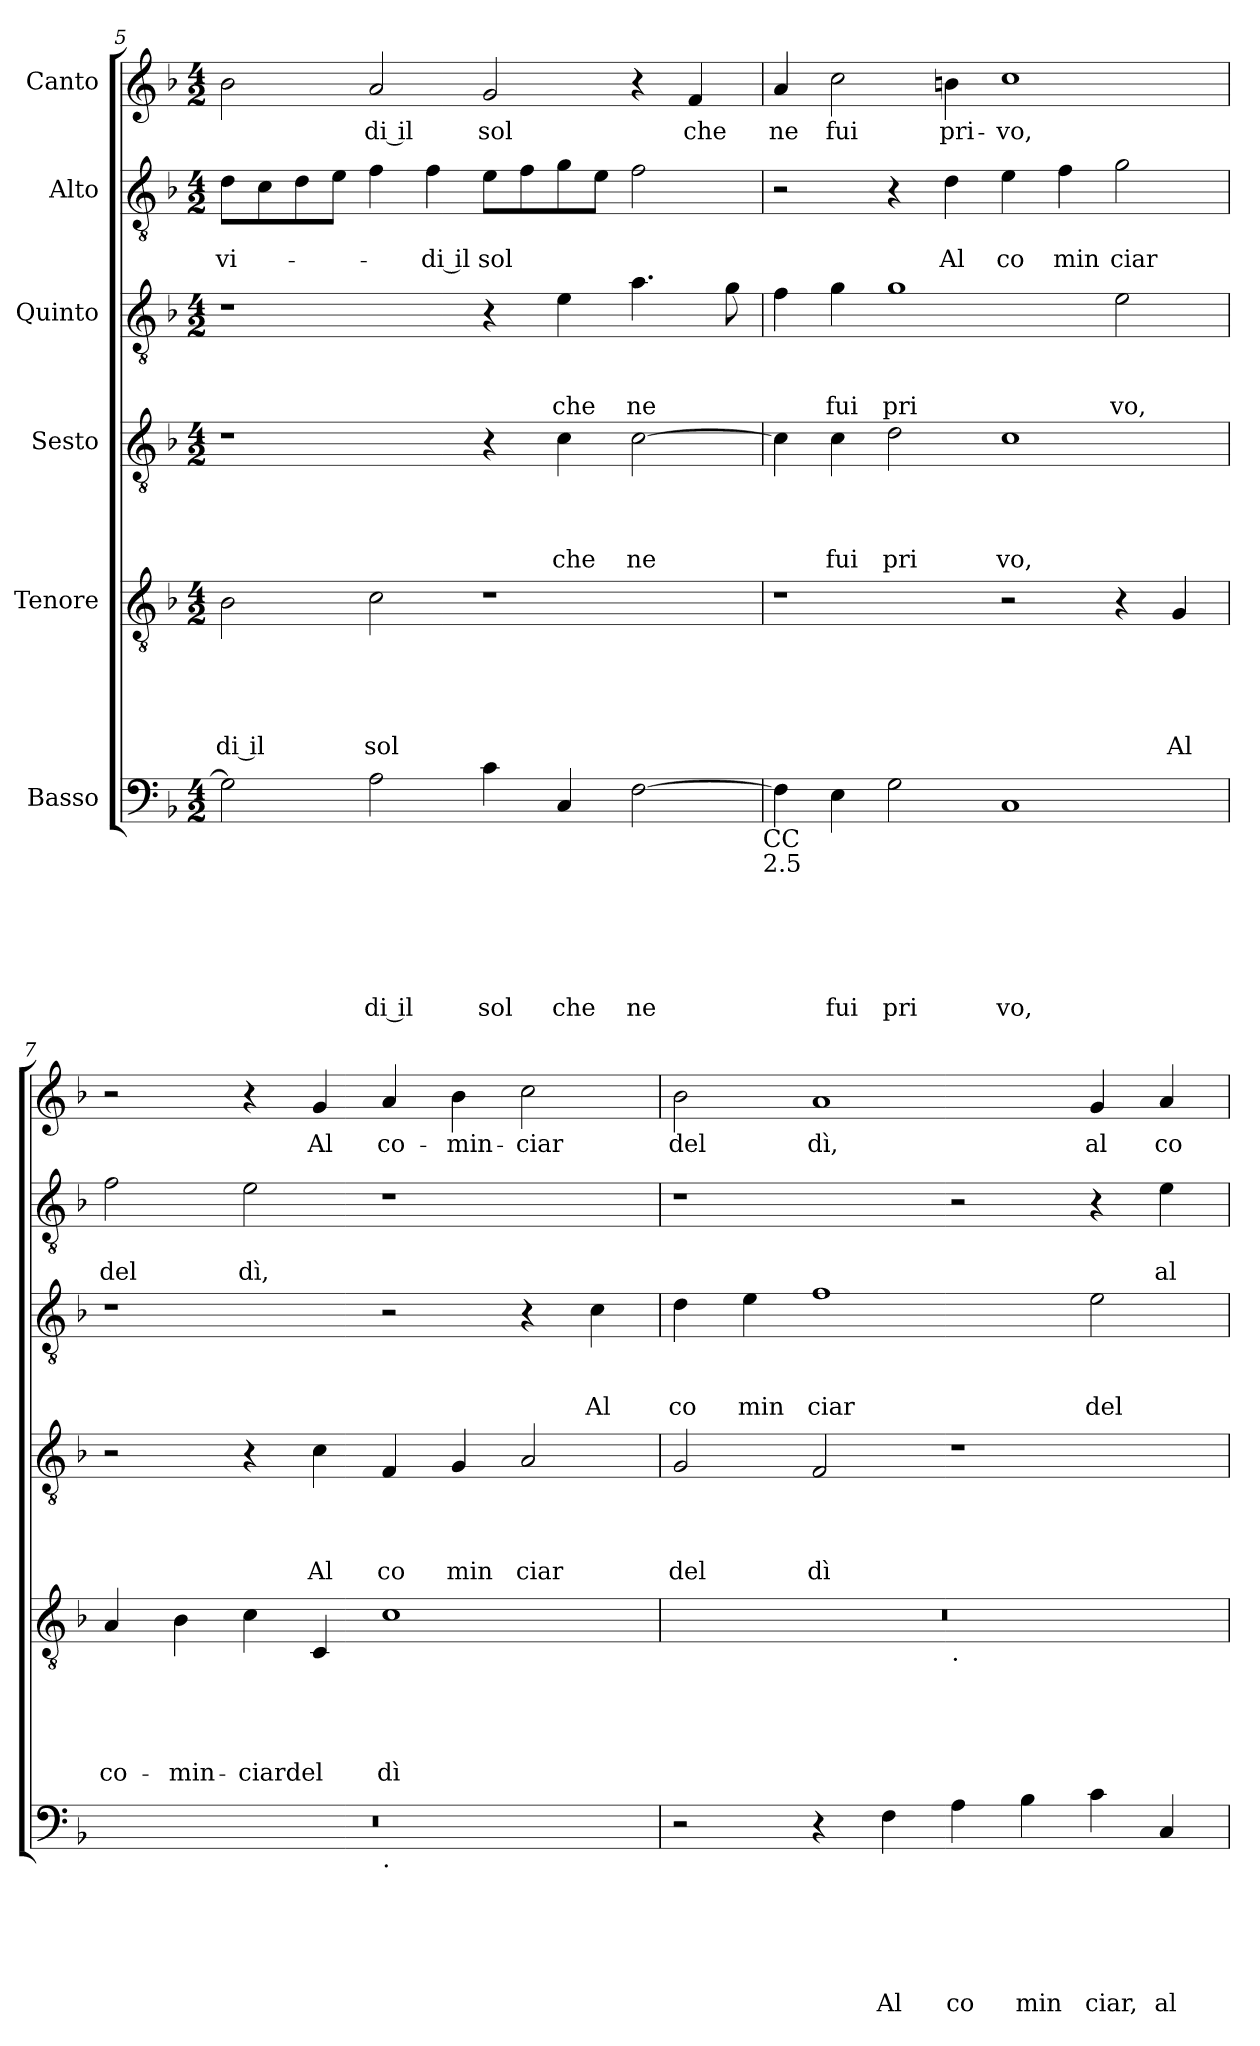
**kern	**text	**text	**text	**text	**text	**text	**kern	**text	**text	**text	**text	**text	**kern	**text	**text	**text	**text	**kern	**text	**text	**text	**kern	**text	**text	**kern	**text
*part6	*part6	*part6	*part6	*part6	*part6	*part6	*part5	*part5	*part5	*part5	*part5	*part5	*part4	*part4	*part4	*part4	*part4	*part3	*part3	*part3	*part3	*part2	*part2	*part2	*part1	*part1
*staff6	*staff6	*staff6	*staff6	*staff6	*staff6	*staff6	*staff5	*staff5	*staff5	*staff5	*staff5	*staff5	*staff4	*staff4	*staff4	*staff4	*staff4	*staff3	*staff3	*staff3	*staff3	*staff2	*staff2	*staff2	*staff1	*staff1
*I"Basso	*	*	*	*	*	*	*I"Tenore	*	*	*	*	*	*I"Sesto	*	*	*	*	*I"Quinto	*	*	*	*I"Alto	*	*	*I"Canto	*
*clefF4	*	*	*	*	*	*	*clefGv2	*	*	*	*	*	*clefGv2	*	*	*	*	*clefGv2	*	*	*	*clefGv2	*	*	*clefG2	*
*ITrd-3c-5	*	*	*	*	*	*	*ITrd-3c-5	*	*	*	*	*	*ITrd-3c-5	*	*	*	*	*ITrd-3c-5	*	*	*	*ITrd-3c-5	*	*	*	*
*k[b-e-]	*	*	*	*	*	*	*k[b-e-]	*	*	*	*	*	*k[b-e-]	*	*	*	*	*k[b-e-]	*	*	*	*k[b-e-]	*	*	*k[b-]	*
*B-:	*	*	*	*	*	*	*B-:	*	*	*	*	*	*B-:	*	*	*	*	*B-:	*	*	*	*B-:	*	*	*F:	*
*M4/2	*	*	*	*	*	*	*M4/2	*	*	*	*	*	*M4/2	*	*	*	*	*M4/2	*	*	*	*M4/2	*	*	*M4/2	*
=5	=5	=5	=5	=5	=5	=5	=5	=5	=5	=5	=5	=5	=5	=5	=5	=5	=5	=5	=5	=5	=5	=5	=5	=5	=5	=5
!	!	!	!	!	!	!	!	!	!	!	!	!LO:LY:b:rj	!	!	!	!	!	!	!	!	!	!	!	!LO:LY:b	!	!
2c\]	.	.	.	.	.	.	2e-\	.	.	.	.	-di il	1r	.	.	.	.	1r	.	.	.	8g\L	.	vi-	2b-\	.
.	.	.	.	.	.	.	.	.	.	.	.	.	.	.	.	.	.	.	.	.	.	8f\	.	.	.	.
.	.	.	.	.	.	.	.	.	.	.	.	.	.	.	.	.	.	.	.	.	.	8g\	.	.	.	.
.	.	.	.	.	.	.	.	.	.	.	.	.	.	.	.	.	.	.	.	.	.	8a\J	.	.	.	.
!	!	!	!	!	!	!LO:LY:b:rj	!	!	!	!	!	!LO:LY:b	!	!	!	!	!	!	!	!	!	!	!	!	!	!LO:LY:b:rj
2d\	.	.	.	.	.	-di il	2f\	.	.	.	.	sol	.	.	.	.	.	.	.	.	.	4b-\	.	.	2a/	-di il
!	!	!	!	!	!	!	!	!	!	!	!	!	!	!	!	!	!	!	!	!	!	!	!	!LO:LY:b:rj	!	!
.	.	.	.	.	.	.	.	.	.	.	.	.	.	.	.	.	.	.	.	.	.	4b-\	.	-di il	.	.
!	!	!	!	!	!	!LO:LY:b	!	!	!	!	!	!	!	!	!	!	!	!	!	!	!	!	!	!LO:LY:b	!	!LO:LY:b
4f\	.	.	.	.	.	sol	1r	.	.	.	.	.	4r	.	.	.	.	4r	.	.	.	8a\L	.	sol	2g/	sol
.	.	.	.	.	.	.	.	.	.	.	.	.	.	.	.	.	.	.	.	.	.	8b-\	.	.	.	.
!	!	!	!	!	!	!LO:LY:b	!	!	!	!	!	!	!	!	!	!	!LO:LY:b	!	!	!	!LO:LY:b	!	!	!	!	!
4F/	.	.	.	.	.	che	.	.	.	.	.	.	4f\	.	.	.	che	4a\	.	.	che	8cc\	.	.	.	.
.	.	.	.	.	.	.	.	.	.	.	.	.	.	.	.	.	.	.	.	.	.	8a\J	.	.	.	.
!	!	!	!	!	!	!LO:LY:b	!	!	!	!	!	!	!	!	!	!	!LO:LY:b	!	!	!	!LO:LY:b	!	!	!	!	!
[>2B-\	.	.	.	.	.	ne	.	.	.	.	.	.	[>2f\	.	.	.	ne	4.dd\	.	.	ne	2b-\	.	.	4r	.
!	!	!	!	!	!	!	!	!	!	!	!	!	!	!	!	!	!	!	!	!	!	!	!	!	!	!LO:LY:b
.	.	.	.	.	.	.	.	.	.	.	.	.	.	.	.	.	.	.	.	.	.	.	.	.	4f/	che
.	.	.	.	.	.	.	.	.	.	.	.	.	.	.	.	.	.	8cc\	.	.	.	.	.	.	.	.
!LO:TX:b:t=CC	!	!	!	!	!	!	!	!	!	!	!	!	!	!	!	!	!	!	!	!	!	!	!	!	!	!
!LO:TX:b:t=2.5	!	!	!	!	!	!	!	!	!	!	!	!	!	!	!	!	!	!	!	!	!	!	!	!	!	!
!!LO:LB:g=z
=6	=6	=6	=6	=6	=6	=6	=6	=6	=6	=6	=6	=6	=6	=6	=6	=6	=6	=6	=6	=6	=6	=6	=6	=6	=6	=6
!	!	!	!	!	!	!	!	!	!	!	!	!	!	!	!	!	!	!	!	!	!	!	!	!	!	!LO:LY:b
4B-\]	.	.	.	.	.	.	1r	.	.	.	.	.	4f\]	.	.	.	.	4b-\	.	.	.	2r	.	.	4a/	ne
!	!	!	!	!	!	!LO:LY:b	!	!	!	!	!	!	!	!	!	!	!LO:LY:b	!	!	!	!LO:LY:b	!	!	!	!	!LO:LY:b
4A\	.	.	.	.	.	fui	.	.	.	.	.	.	4f\	.	.	.	fui	4cc\	.	.	fui	.	.	.	2cc\	fui
!	!	!	!	!	!	!LO:LY:b	!	!	!	!	!	!	!	!	!	!	!LO:LY:b	!	!	!	!LO:LY:b	!	!	!	!	!
2c\	.	.	.	.	.	pri	.	.	.	.	.	.	2g\	.	.	.	pri	1cc	.	.	pri	4r	.	.	.	.
!	!	!	!	!	!	!	!	!	!	!	!	!	!	!	!	!	!	!	!	!	!	!	!	!LO:LY:b	!	!LO:LY:b
.	.	.	.	.	.	.	.	.	.	.	.	.	.	.	.	.	.	.	.	.	.	4g\	.	Al	4bn\	pri-
!	!	!	!	!	!	!LO:LY:b	!	!	!	!	!	!	!	!	!	!	!LO:LY:b	!	!	!	!	!	!	!LO:LY:b	!	!LO:LY:b
1F	.	.	.	.	.	vo,	2r	.	.	.	.	.	1f	.	.	.	vo,	.	.	.	.	4a\	.	co	1cc	-vo,
!	!	!	!	!	!	!	!	!	!	!	!	!	!	!	!	!	!	!	!	!	!	!	!	!LO:LY:b	!	!
.	.	.	.	.	.	.	.	.	.	.	.	.	.	.	.	.	.	.	.	.	.	4b-\	.	min	.	.
!	!	!	!	!	!	!	!	!	!	!	!	!	!	!	!	!	!	!	!	!	!LO:LY:b	!	!	!LO:LY:b	!	!
.	.	.	.	.	.	.	4r	.	.	.	.	.	.	.	.	.	.	2a\	.	.	vo,	2cc\	.	ciar	.	.
!	!	!	!	!	!	!	!	!	!	!	!	!LO:LY:b	!	!	!	!	!	!	!	!	!	!	!	!	!	!
.	.	.	.	.	.	.	4c/	.	.	.	.	Al	.	.	.	.	.	.	.	.	.	.	.	.	.	.
=7	=7	=7	=7	=7	=7	=7	=7	=7	=7	=7	=7	=7	=7	=7	=7	=7	=7	=7	=7	=7	=7	=7	=7	=7	=7	=7
!	!	!	!	!	!	!	!	!	!	!	!	!LO:LY:b	!	!	!	!	!	!	!	!	!	!	!	!LO:LY:b	!	!
*^	*	*	*	*	*	*	*	*	*	*	*	*	*	*	*	*	*	*	*	*	*	*	*	*	*	*
0r	1ryy	.	.	.	.	.	.	4d/	.	.	.	.	co-	2r	.	.	.	.	1r	.	.	.	2b-\	.	del	2r	.
!	!	!	!	!	!	!	!	!	!	!	!	!	!LO:LY:b	!	!	!	!	!	!	!	!	!	!	!	!	!	!
.	.	.	.	.	.	.	.	4e-\	.	.	.	.	-min-	.	.	.	.	.	.	.	.	.	.	.	.	.	.
!	!	!	!	!	!	!	!	!	!	!	!	!	!LO:LY:b	!	!	!	!	!	!	!	!	!	!	!	!LO:LY:b	!	!
.	.	.	.	.	.	.	.	4f\	.	.	.	.	-ciardel	4r	.	.	.	.	.	.	.	.	2a\	.	dì,	4r	.
!	!	!	!	!	!	!	!	!	!	!	!	!	!	!	!	!	!	!LO:LY:b	!	!	!	!	!	!	!	!	!LO:LY:b
.	.	.	.	.	.	.	.	4F/	.	.	.	.	.	4f\	.	.	.	Al	.	.	.	.	.	.	.	4g/	Al
!	!LO:TX:b:t=.	!	!	!	!	!	!	!	!	!	!	!	!	!	!	!	!	!	!	!	!	!	!	!	!	!	!
!	!	!	!	!	!	!	!	!	!	!	!	!	!LO:LY:b	!	!	!	!	!LO:LY:b	!	!	!	!	!	!	!	!	!LO:LY:b
.	1ryy	.	.	.	.	.	.	1f	.	.	.	.	dì	4B-/	.	.	.	co	2r	.	.	.	1r	.	.	4a/	co-
!	!	!	!	!	!	!	!	!	!	!	!	!	!	!	!	!	!	!LO:LY:b	!	!	!	!	!	!	!	!	!LO:LY:b
.	.	.	.	.	.	.	.	.	.	.	.	.	.	4c/	.	.	.	min	.	.	.	.	.	.	.	4b-\	-min-
!	!	!	!	!	!	!	!	!	!	!	!	!	!	!	!	!	!	!LO:LY:b	!	!	!	!	!	!	!	!	!LO:LY:b
.	.	.	.	.	.	.	.	.	.	.	.	.	.	2d/	.	.	.	ciar	4r	.	.	.	.	.	.	2cc\	-ciar
!	!	!	!	!	!	!	!	!	!	!	!	!	!	!	!	!	!	!	!	!	!	!LO:LY:b	!	!	!	!	!
.	.	.	.	.	.	.	.	.	.	.	.	.	.	.	.	.	.	.	4f\	.	.	Al	.	.	.	.	.
=8	=8	=8	=8	=8	=8	=8	=8	=8	=8	=8	=8	=8	=8	=8	=8	=8	=8	=8	=8	=8	=8	=8	=8	=8	=8	=8	=8
!	!	!	!	!	!	!	!	!	!	!	!	!	!	!	!	!	!	!LO:LY:b	!	!	!	!LO:LY:b	!	!	!	!	!LO:LY:b
*v	*v	*	*	*	*	*	*	*^	*	*	*	*	*	*	*	*	*	*	*	*	*	*	*	*	*	*	*
2r	.	.	.	.	.	.	0r	1ryy	.	.	.	.	.	2c/	.	.	.	del	4g\	.	.	co	1r	.	.	2b-\	del
!	!	!	!	!	!	!	!	!	!	!	!	!	!	!	!	!	!	!	!	!	!	!LO:LY:b	!	!	!	!	!
.	.	.	.	.	.	.	.	.	.	.	.	.	.	.	.	.	.	.	4a\	.	.	min	.	.	.	.	.
!	!	!	!	!	!	!	!	!	!	!	!	!	!	!	!	!	!	!LO:LY:b	!	!	!	!LO:LY:b	!	!	!	!	!LO:LY:b
4r	.	.	.	.	.	.	.	.	.	.	.	.	.	2B-/	.	.	.	dì	1b-	.	.	ciar	.	.	.	1a	dì,
!	!	!	!	!	!	!LO:LY:b	!	!	!	!	!	!	!	!	!	!	!	!	!	!	!	!	!	!	!	!	!
4B-\	.	.	.	.	.	Al	.	.	.	.	.	.	.	.	.	.	.	.	.	.	.	.	.	.	.	.	.
!	!	!	!	!	!	!	!	!LO:TX:b:t=.	!	!	!	!	!	!	!	!	!	!	!	!	!	!	!	!	!	!	!
!	!	!	!	!	!	!LO:LY:b	!	!	!	!	!	!	!	!	!	!	!	!	!	!	!	!	!	!	!	!	!
4d\	.	.	.	.	.	co	.	1ryy	.	.	.	.	.	1r	.	.	.	.	.	.	.	.	2r	.	.	.	.
!	!	!	!	!	!	!LO:LY:b	!	!	!	!	!	!	!	!	!	!	!	!	!	!	!	!	!	!	!	!	!
4e-\	.	.	.	.	.	min	.	.	.	.	.	.	.	.	.	.	.	.	.	.	.	.	.	.	.	.	.
!	!	!	!	!	!	!LO:LY:b	!	!	!	!	!	!	!	!	!	!	!	!	!	!	!	!LO:LY:b	!	!	!	!	!LO:LY:b
4f\	.	.	.	.	.	ciar,	.	.	.	.	.	.	.	.	.	.	.	.	2a\	.	.	del	4r	.	.	4g/	al
!	!	!	!	!	!	!LO:LY:b	!	!	!	!	!	!	!	!	!	!	!	!	!	!	!	!	!	!	!LO:LY:b	!	!LO:LY:b
4F/	.	.	.	.	.	al	.	.	.	.	.	.	.	.	.	.	.	.	.	.	.	.	4a\	.	al	4a/	co-
*	*	*	*	*	*	*	*v	*v	*	*	*	*	*	*	*	*	*	*	*	*	*	*	*	*	*	*	*
=	=	=	=	=	=	=	=	=	=	=	=	=	=	=	=	=	=	=	=	=	=	=	=	=	=	=
*-	*-	*-	*-	*-	*-	*-	*-	*-	*-	*-	*-	*-	*-	*-	*-	*-	*-	*-	*-	*-	*-	*-	*-	*-	*-	*-
